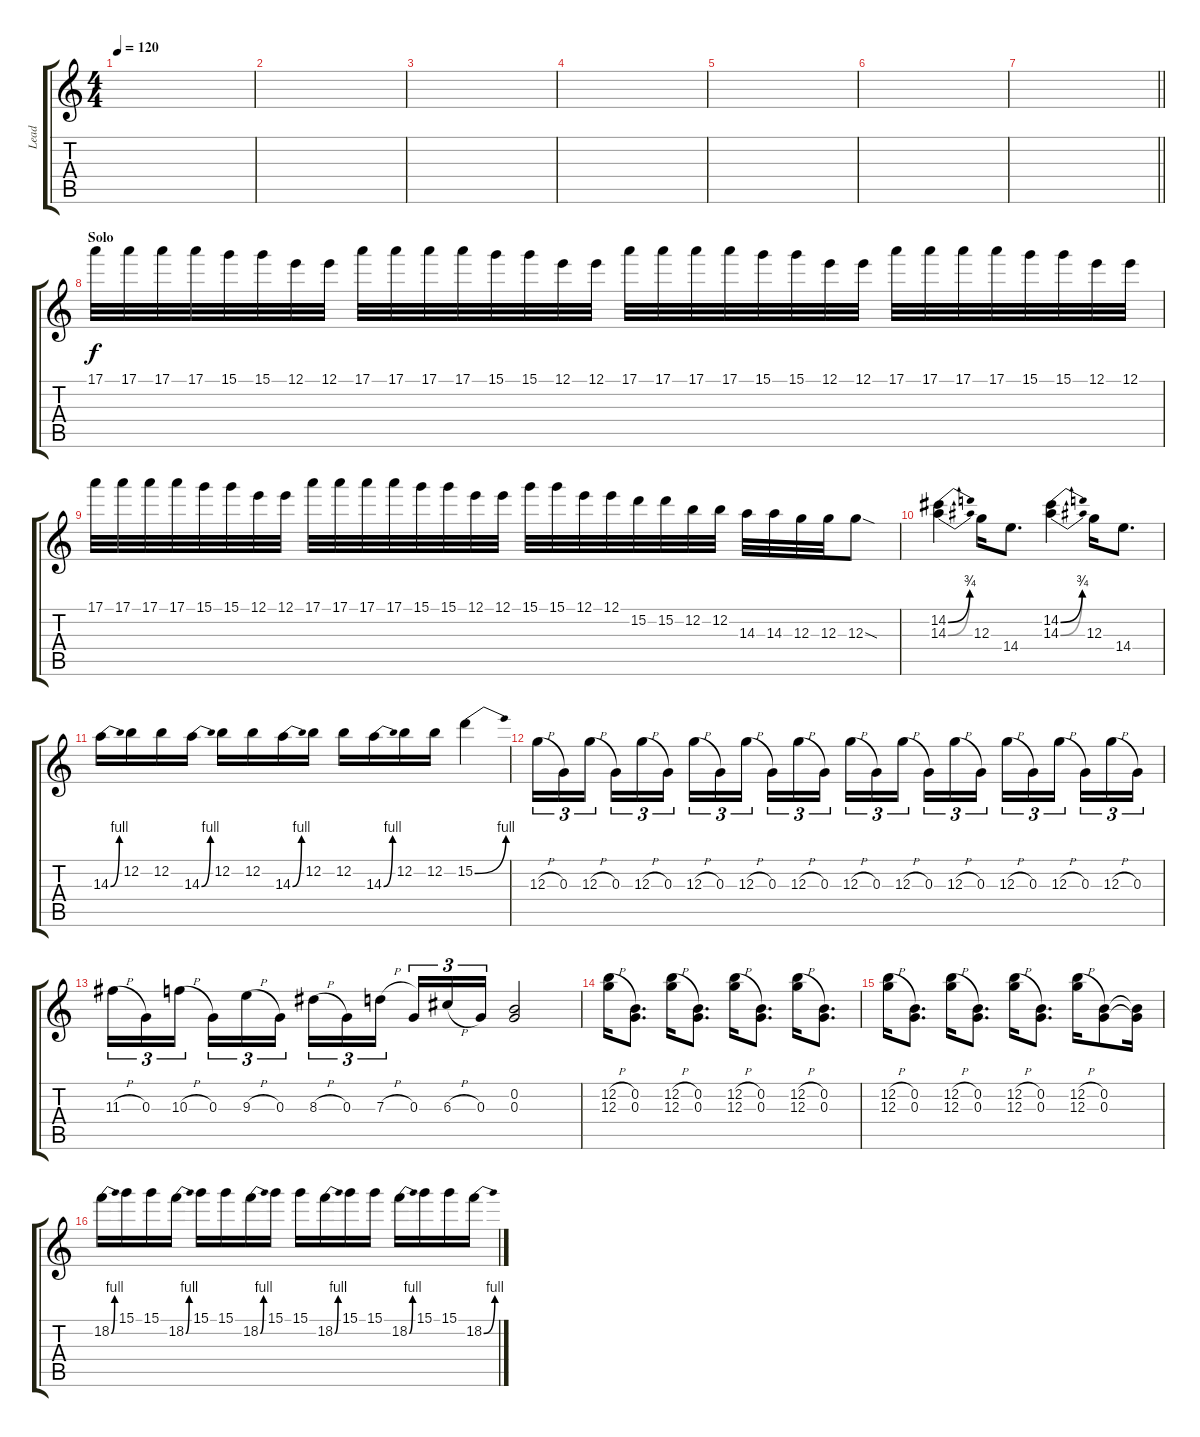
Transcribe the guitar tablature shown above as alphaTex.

\track ("Lead" "Lead") {instrument distortionguitar}
\staff {score tabs}
\tuning (E4 B3 G3 D3 A2 E2) {hide}
\ts (4 4)
\tempo 120
\clef g2
\ks c
|
|
|
|
|
|
\barLineRight lightlight
|
\section ("" "Solo")
17.1.32 17.1.32 17.1.32 17.1.32 15.1.32 15.1.32 12.1.32 12.1.32 17.1.32 17.1.32 17.1.32 17.1.32 15.1.32 15.1.32 12.1.32 12.1.32 17.1.32 17.1.32 17.1.32 17.1.32 15.1.32 15.1.32 12.1.32 12.1.32 17.1.32 17.1.32 17.1.32 17.1.32 15.1.32 15.1.32 12.1.32 12.1.32 |
17.1.32 17.1.32 17.1.32 17.1.32 15.1.32 15.1.32 12.1.32 12.1.32 17.1.32 17.1.32 17.1.32 17.1.32 15.1.32 15.1.32 12.1.32 12.1.32 15.1.32 15.1.32 12.1.32 12.1.32 15.2.32 15.2.32 12.2.32 12.2.32 14.3.32 14.3.32 12.3.32 12.3.32 12.3{sod}.8 |
(14.2{be (bend 0 0 60 3)} 14.3{be (bend 0 0 60 3)}).4 12.3.16 14.4.8{d} (14.2{be (bend 0 0 60 3)} 14.3{be (bend 0 0 60 3)}).4 12.3.16 14.4.8{d} |
14.3{be (bend 0 0 60 4)}.16 12.2.16 12.2.16 14.3{be (bend 0 0 60 4)}.16 12.2.16 12.2.16 14.3{be (bend 0 0 60 4)}.16 12.2.16 12.2.16 14.3{be (bend 0 0 60 4)}.16 12.2.16 12.2.16 15.2{be (bend 0 0 60 4)}.4 |
12.3{h}.16{tu (3 2)} 0.3.16{tu (3 2)} 12.3{h}.16{tu (3 2)} 0.3.16{tu (3 2)} 12.3{h}.16{tu (3 2)} 0.3.16{tu (3 2)} 12.3{h}.16{tu (3 2)} 0.3.16{tu (3 2)} 12.3{h}.16{tu (3 2)} 0.3.16{tu (3 2)} 12.3{h}.16{tu (3 2)} 0.3.16{tu (3 2)} 12.3{h}.16{tu (3 2)} 0.3.16{tu (3 2)} 12.3{h}.16{tu (3 2)} 0.3.16{tu (3 2)} 12.3{h}.16{tu (3 2)} 0.3.16{tu (3 2)} 12.3{h}.16{tu (3 2)} 0.3.16{tu (3 2)} 12.3{h}.16{tu (3 2)} 0.3.16{tu (3 2)} 12.3{h}.16{tu (3 2)} 0.3.16{tu (3 2)} |
11.3{h}.16{tu (3 2)} 0.3.16{tu (3 2)} 10.3{h}.16{tu (3 2)} 0.3.16{tu (3 2)} 9.3{h}.16{tu (3 2)} 0.3.16{tu (3 2)} 8.3{h}.16{tu (3 2)} 0.3.16{tu (3 2)} 7.3{h}.16{tu (3 2)} 0.3.16{tu (3 2)} 6.3{h}.16{tu (3 2)} 0.3.16{tu (3 2)} (0.2 0.3).2 |
(12.2{h} 12.3).16 (0.2 0.3).8{d} (12.2{h} 12.3).16 (0.2 0.3).8{d} (12.2{h} 12.3).16 (0.2 0.3).8{d} (12.2{h} 12.3).16 (0.2 0.3).8{d} |
(12.2{h} 12.3).16 (0.2 0.3).8{d} (12.2{h} 12.3).16 (0.2 0.3).8{d} (12.2{h} 12.3).16 (0.2 0.3).8{d} (12.2{h} 12.3).16 (0.2 0.3).8 (0.2{t} 0.3{t}).16 |
18.2{be (bend 0 0 60 4)}.16 15.1.16 15.1.16 18.2{be (bend 0 0 60 4)}.16 15.1.16 15.1.16 18.2{be (bend 0 0 60 4)}.16 15.1.16 15.1.16 18.2{be (bend 0 0 60 4)}.16 15.1.16 15.1.16 18.2{be (bend 0 0 60 4)}.16 15.1.16 15.1.16 18.2{be (bend 0 0 60 4)}.16
